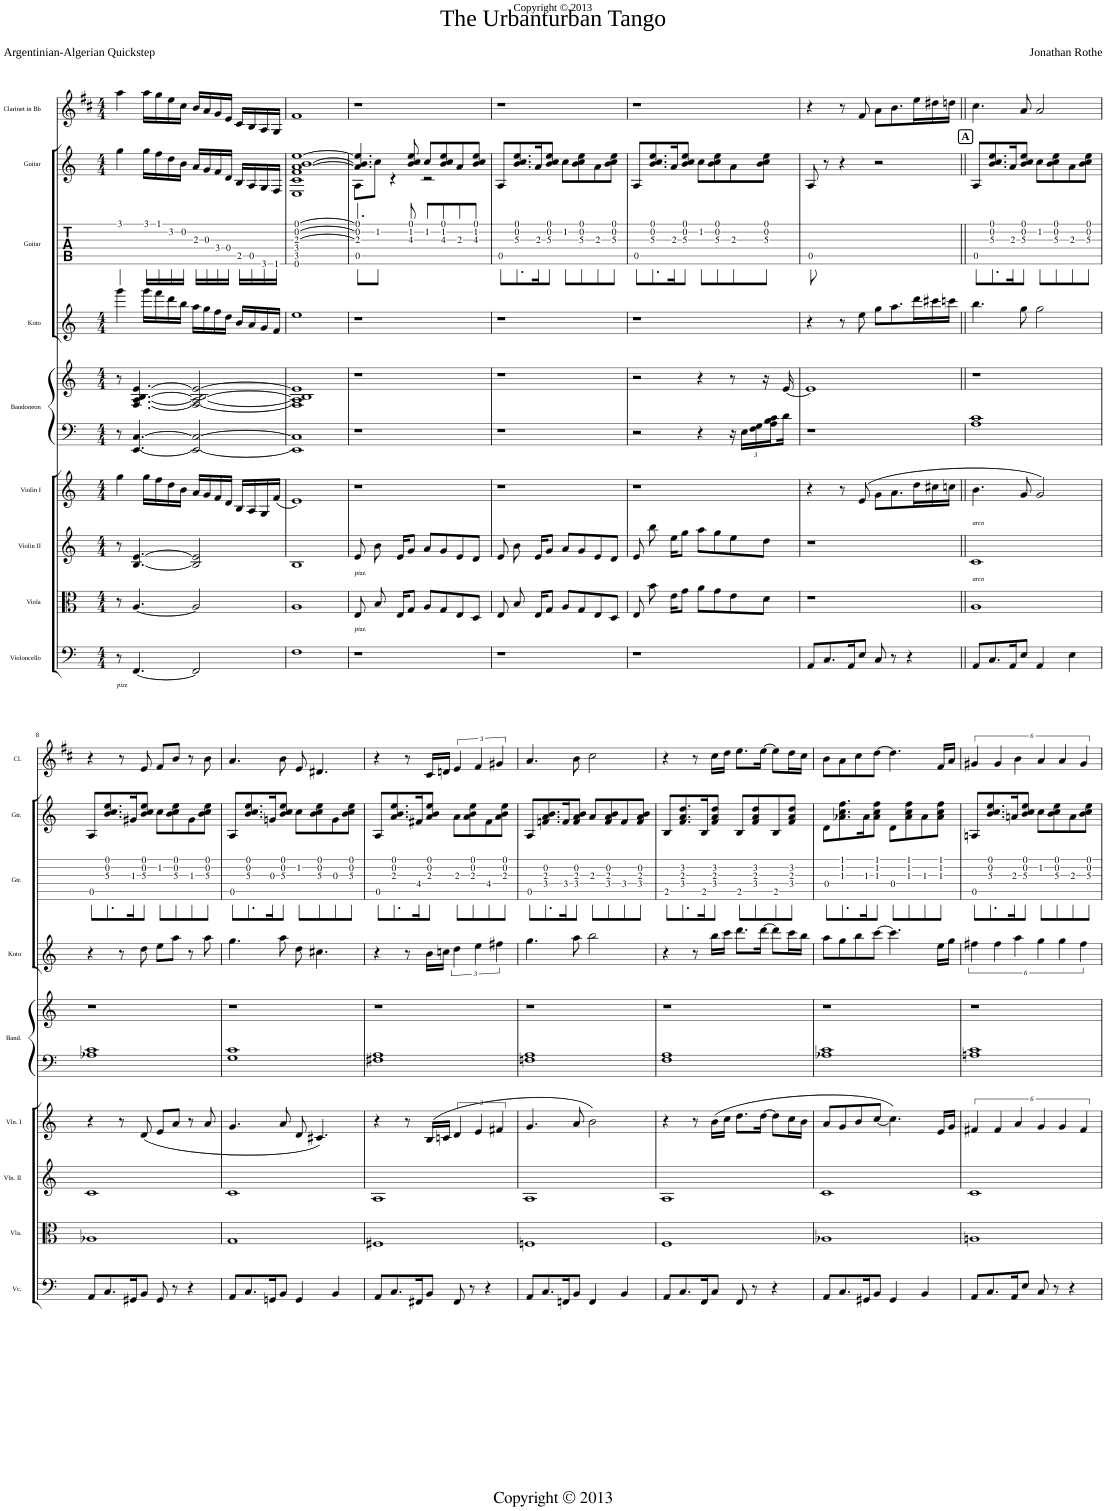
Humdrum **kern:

**kern	**kern	**kern	**kern	**kern	**kern	**kern	**kern	**kern	**kern
*part9	*part8	*part7	*part6	*part5	*part5	*part4	*part3	*part2	*part1
*staff10	*staff9	*staff8	*staff7	*staff6	*staff5	*staff4	*staff3	*staff2	*staff1
*I"Violoncello	*I"Viola	*I"Violin II	*I"Violin I	*I"Bandoneon	*	*I"Koto	*I"Guitar	*I"Guitar	*I"Clarinet in Bb
*I'Vc.	*I'Vla.	*I'Vln. II	*I'Vln. I	*I'Band.	*	*I'Koto	*I'Gtr.	*I'Gtr.	*I'Cl.
*	*	*	*	*	*	*	*stria6	*	*
*clefF4	*clefC3	*clefG2	*clefG2	*clefF4	*clefG2	*clefG2	*	*clefG2	*clefG2
*	*	*	*	*	*	*Trd7c12	*	*Trd7c12	*Trd1c2
*k[]	*k[]	*k[]	*k[]	*k[]	*k[]	*k[]	*k[]	*k[]	*k[f#c#]
*	*	*	*	*	*	*	*	*	*D:
*M4/4	*M4/4	*M4/4	*M4/4	*M4/4	*M4/4	*M4/4	*M4/4	*M4/4	*M4/4
=1	=1	=1	=1	=1	=1	=1	=1	=1	=1
!LO:TX:b:i:t=pizz	!	!	!	!	!	!	!	!	!
8r	8r	8r	4gg\	8r	8r	4ggg\	4g\	4gg\	4aa\
[<4.FF/	[<4.A/	[<4.B/ [>4.e/	.	[<4.EE/ [>4.C/	[<4.F/ [<4.A/ [>4.B/ [>4.e/	.	.	.	.
.	.	.	16gg\LL	.	.	16ggg\LL	16g\LL	16gg\LL	16aa\LL
.	.	.	16ff\	.	.	16fff\	16f\	16ff\	16gg\
.	.	.	16dd\	.	.	16ddd\	16d\	16dd\	16ee\
.	.	.	16b\JJ	.	.	16bb\JJ	16B\JJ	16b\JJ	16cc#\JJ
2FF/]	2A/]	2B/] 2e/]	16a/LL	2EE/_ 2C/_	2F/_ 2A/_ 2B/_ 2e/_	16aa\LL	16A\LL	16a/LL	16b/LL
.	.	.	16g/	.	.	16gg\	16G\	16g/	16a/
.	.	.	16f/	.	.	16ff\	16F\	16f/	16g/
.	.	.	16d/JJ	.	.	16dd\JJ	16D\JJ	16d/JJ	16e/JJ
.	.	.	16B/LL	.	.	16b/LL	16BB\LL	16B/LL	16c#/LL
.	.	.	16A/	.	.	16a/	16AA\	16A/	16B/
.	.	.	16G/	.	.	16g/	16GG\	16G/	16A/
.	.	.	(16f/JJ	.	.	16f/JJ	16FF\JJ	16F/JJ	16G/JJ
=2	=2	=2	=2	=2	=2	=2	=2	=2	=2
*	*	*	*	*	*	*	*^	*^	*
1F	1A	1B	1e)	1EE] 1C]	1F] 1A] 1B] 1e]	1ee	[>1A [>1B [>1e	1EE 1C 1F	[>1a [>1b [>1ee	1E 1c 1f	1f#
=3	=3	=3	=3	=3	=3	=3	=3	=3	=3	=3	=3
*	*^	*^	*	*	*	*	*	*	*	*	*
!	!	!	!LO:TX:b:i:t=pizz.	!	!	!	!	!	!	!	!	!	!
!	!LO:TX:b:i:t=pizz.	!	!	!	!	!	!	!	!	!	!	!	!
1r	8E/	8ryy	8e/	8ryy	1r	1r	1r	1r	4.A/] 4.B/] 4.e/]	8AA\L	4.a/] 4.b/] 4.ee/]	8A\L	1r
.	8.ryy	8B/	8.ryy	8b\	.	.	.	.	.	8c\J	.	8cc\J	.
.	.	4ryy	.	4ryy	.	.	.	.	.	4r	.	4r	.
.	16E/KL	.	16e/KL	.	.	.	.	.	.	.	.	.	.
.	8G/J	.	8g/J	.	.	.	.	.	8B/ 8c/ 8e/	.	8b/ 8cc/ 8ee/	.	.
.	8A/L	2ryy	8a/L	2ryy	.	.	.	.	8c/L	2r	8cc/L	2r	.
.	8G/	.	8g/	.	.	.	.	.	8B/ 8c/ 8e/	.	8b/ 8cc/ 8ee/	.	.
.	8E/	.	8e/	.	.	.	.	.	8A/	.	8a/	.	.
.	8D/J	.	8d/J	.	.	.	.	.	8B/ 8c/ 8e/J	.	8b/ 8cc/ 8ee/J	.	.
*	*	*	*	*	*	*	*	*	*v	*v	*	*	*
*	*	*	*	*	*	*	*	*	*	*v	*v	*
=4	=4	=4	=4	=4	=4	=4	=4	=4	=4	=4	=4
1r	8E/	8ryy	8e/	8ryy	1r	1r	1r	1r	8AA\L	8A/L	1r
.	8.ryy	8B/	8.ryy	8b\	.	.	.	.	8.c\ 8.B\ 8.e\	8.b/ 8.cc/ 8.ee/	.
.	.	4ryy	.	4ryy	.	.	.	.	.	.	.
.	16E/KL	.	16e/KL	.	.	.	.	.	16A\K	16a/K	.
.	8G/J	.	8g/J	.	.	.	.	.	8c\ 8B\ 8e\J	8b/ 8cc/ 8ee/J	.
.	8A/L	2ryy	8a/L	2ryy	.	.	.	.	8c\L	8cc\L	.
.	8G/	.	8g/	.	.	.	.	.	8c\ 8B\ 8e\	8b\ 8cc\ 8ee\	.
.	8E/	.	8e/	.	.	.	.	.	8A\	8a\	.
.	8D/J	.	8d/J	.	.	.	.	.	8c\ 8B\ 8e\J	8b\ 8cc\ 8ee\J	.
=5	=5	=5	=5	=5	=5	=5	=5	=5	=5	=5	=5
1r	8E/	8ryy	8e/	8ryy	1r	2r	2r	1r	8AA\L	8A/L	1r
.	8.ryy	8b\	8.ryy	8bb\	.	.	.	.	8.c\ 8.B\ 8.e\	8.b/ 8.cc/ 8.ee/	.
.	.	4ryy	.	4ryy	.	.	.	.	.	.	.
.	16e\KL	.	16ee\KL	.	.	.	.	.	16A\K	16a/K	.
.	8g\J	.	8gg\J	.	.	.	.	.	8c\ 8B\ 8e\J	8b/ 8cc/ 8ee/J	.
.	8a\L	2ryy	8aa\L	2ryy	.	4r	4r	.	8c\L	8cc\L	.
.	8g\	.	8gg\	.	.	.	.	.	8c\ 8B\ 8e\	8b\ 8cc\ 8ee\	.
.	8e\	.	8ee\	.	.	16r	8r	.	8A\	8a\	.
*	*	*	*	*	*	*Xbrackettup	*	*	*	*	*
.	.	.	.	.	.	24E\LL	.	.	.	.	.
.	.	.	.	.	.	24F\ 24G\	.	.	.	.	.
.	8d\J	.	8dd\J	.	.	.	16r	.	8c\ 8B\ 8e\J	8b\ 8cc\ 8ee\J	.
.	.	.	.	.	.	24A\ 24B\ 24c\	.	.	.	.	.
.	.	.	.	.	.	16d\JJ	[<16e/	.	.	.	.
*	*v	*v	*	*	*	*	*	*	*	*	*
*	*	*v	*v	*	*	*	*	*	*	*
=6	=6	=6	=6	=6	=6	=6	=6	=6	=6
8AA/L	1r	1r	4r	1r	1e]	4r	8AA\	8A/	4r
8.C/	.	.	.	.	.	.	8r	8r	.
.	.	.	8r	.	.	8r	4r	4r	8r
16AA/K	.	.	.	.	.	.	.	.	.
8E/J	.	.	(8e/	.	.	8ee\	.	.	8f#/
8C/	.	.	8g\L	.	.	8gg\L	2r	2r	8a\L
8r	.	.	8.a\	.	.	8.aa\	.	.	8.b\
4r	.	.	.	.	.	.	.	.	.
.	.	.	16dd\L	.	.	16ddd\L	.	.	16ee\L
.	.	.	16cc#X\	.	.	16ccc#X\	.	.	16dd#X\
.	.	.	16ccn\JJ	.	.	16cccn\JJ	.	.	16ddn\JJ
!!LO:REH:place=s1:b:B:cj:fs=10.2845:t=A
=7||	=7||	=7||	=7||	=7||	=7||	=7||	=7||	=7||	=7||
!	!	!LO:TX:a:i:t=arco	!	!	!	!	!	!	!
!	!LO:TX:a:i:t=arco	!	!	!	!	!	!	!	!
8AA/L	1A	1c	4.b\	1A 1c	1r	4.bb\	8AA\L	8A/L	4.cc#\
8.C/	.	.	.	.	.	.	8.c\ 8.B\ 8.e\	8.b/ 8.cc/ 8.ee/	.
16AA/K	.	.	.	.	.	.	16A\K	16a/K	.
8E/J	.	.	8g/	.	.	8gg\	8c\ 8B\ 8e\J	8b/ 8cc/ 8ee/J	8a/
4AA/	.	.	2g/)	.	.	2gg\	8c\L	8cc\L	2a/
.	.	.	.	.	.	.	8c\ 8B\ 8e\	8b\ 8cc\ 8ee\	.
4E\	.	.	.	.	.	.	8A\	8a\	.
.	.	.	.	.	.	.	8c\ 8B\ 8e\J	8b\ 8cc\ 8ee\J	.
!!LO:LB:g=z
=8	=8	=8	=8	=8	=8	=8	=8	=8	=8
8AA/L	1A-X	1c	4r	1A-X 1c	1r	4r	8AA\L	8A/L	4r
8.C/	.	.	.	.	.	.	8.c\ 8.B\ 8.e\	8.b/ 8.cc/ 8.ee/	.
.	.	.	8r	.	.	8r	.	.	8r
16GG#X/K	.	.	.	.	.	.	16G#\K	16g#X/K	.
8BB/J	.	.	(8d/	.	.	8dd\	8c\ 8B\ 8e\J	8b/ 8cc/ 8ee/J	8e/
8GG#/	.	.	8e/L	.	.	8ee\L	8c\L	8cc\L	8f#/L
8r	.	.	8a/J	.	.	8aa\J	8c\ 8B\ 8e\	8b\ 8cc\ 8ee\	8b/J
4r	.	.	8r	.	.	8r	8G#\	8g#\	8r
.	.	.	8a/	.	.	8aa\	8c\ 8B\ 8e\J	8b\ 8cc\ 8ee\J	8b\
=9	=9	=9	=9	=9	=9	=9	=9	=9	=9
8AA/L	1G	1c	4.g/	1G 1c	1r	4.gg\	8AA\L	8A/L	4.a/
8.C/	.	.	.	.	.	.	8.c\ 8.B\ 8.e\	8.b/ 8.cc/ 8.ee/	.
16GGn/K	.	.	.	.	.	.	16G\K	16gn/K	.
8BB/J	.	.	8a/	.	.	8aa\	8c\ 8B\ 8e\J	8b/ 8cc/ 8ee/J	8b\
4GG/	.	.	8d/	.	.	8dd\	8c\L	8cc\L	8e/
.	.	.	4.c#X/)	.	.	4.cc#X\	8c\ 8B\ 8e\	8b\ 8cc\ 8ee\	4.d#X/
4BB/	.	.	.	.	.	.	8G\	8g\	.
.	.	.	.	.	.	.	8c\ 8B\ 8e\J	8b\ 8cc\ 8ee\J	.
=10	=10	=10	=10	=10	=10	=10	=10	=10	=10
8AA/L	1F#X	1A	4r	1F#X 1A	1r	4r	8AA\L	8A/L	4r
8.C/	.	.	.	.	.	.	8.A\ 8.B\ 8.e\	8.a/ 8.b/ 8.ee/	.
.	.	.	8r	.	.	8r	.	.	8r
16FF#X/K	.	.	.	.	.	.	16F#\K	16f#X/K	.
8BB/J	.	.	(16B/LL	.	.	16b\LL	8A\ 8B\ 8e\J	8a/ 8b/ 8ee/J	16c#/LL
.	.	.	16cn/JJ	.	.	16ccn\JJ	.	.	16dn/JJ
8FF#/	.	.	6d/	.	.	6dd\	8A\L	8a\L	6e/
8r	.	.	.	.	.	.	8A\ 8B\ 8e\	8a\ 8b\ 8ee\	.
.	.	.	6e/	.	.	6ee\	.	.	6f#/
4r	.	.	.	.	.	.	8F#\	8f#\	.
.	.	.	6f#X/	.	.	6ff#X\	.	.	6g#X/
.	.	.	.	.	.	.	8A\ 8B\ 8e\J	8a\ 8b\ 8ee\J	.
=11	=11	=11	=11	=11	=11	=11	=11	=11	=11
8AA/L	1Fn	1A	4.g/	1Fn 1A	1r	4.gg\	8AA\L	8A/L	4.a/
8.C/	.	.	.	.	.	.	8.F\ 8.A\ 8.B\	8.fn/ 8.a/ 8.b/	.
16FFn/K	.	.	.	.	.	.	16F\K	16f/K	.
8BB/J	.	.	8a/	.	.	8aa\	8F\ 8A\ 8B\J	8f/ 8a/ 8b/J	8b\
4FF/	.	.	2b\)	.	.	2bb\	8A\L	8a/L	2cc#\
.	.	.	.	.	.	.	8F\ 8A\ 8B\	8f/ 8a/ 8b/	.
4BB/	.	.	.	.	.	.	8F\	8f/	.
.	.	.	.	.	.	.	8F\ 8A\ 8B\J	8f/ 8a/ 8b/J	.
=12	=12	=12	=12	=12	=12	=12	=12	=12	=12
8AA/L	1F	1A	4r	1F 1A	1r	4r	8BB\L	8B/L	4r
8.C/	.	.	.	.	.	.	8.F\ 8.A\ 8.d\	8.f/ 8.a/ 8.dd/	.
.	.	.	8r	.	.	8r	.	.	8r
16FF/K	.	.	.	.	.	.	16BB\K	16B/K	.
8C/J	.	.	(16b\LL	.	.	16bb\LL	8F\ 8A\ 8d\J	8f/ 8a/ 8dd/J	16cc#\LL
.	.	.	16cc\JJ	.	.	16ccc\JJ	.	.	16dd\JJ
8FF/	.	.	8.dd\L	.	.	8.ddd\L	8BB\L	8B/L	8.ee\L
8r	.	.	.	.	.	.	8F\ 8A\ 8d\	8f/ 8a/ 8dd/	.
.	.	.	[>16dd\Jk	.	.	[>16ddd\Jk	.	.	[>16ee\Jk
4r	.	.	8dd\L]	.	.	8ddd\L]	8BB\	8B/	8ee\L]
.	.	.	16cc\L	.	.	16ccc\L	8F\ 8A\ 8d\J	8f/ 8a/ 8dd/J	16dd\L
.	.	.	16b\JJ	.	.	16bb\JJ	.	.	16cc#\JJ
=13	=13	=13	=13	=13	=13	=13	=13	=13	=13
8AA/L	1A-X	1c	8a/L	1A-X 1c	1r	8aa\L	8D\L	8d\L	8b\L
8.C/	.	.	8g/	.	.	8gg\	8.A-\ 8.c\ 8.f\	8.a-X\ 8.cc\ 8.ff\	8a\
.	.	.	8b/	.	.	8bb\	.	.	8cc#\
16GG#X/K	.	.	.	.	.	.	16A-\K	16a-\K	.
8BB/J	.	.	[<8cc/J	.	.	[>8ccc\J	8A-\ 8c\ 8f\J	8a-\ 8cc\ 8ff\J	[>8dd\J
4GG#/	.	.	4.cc\])	.	.	4.ccc\]	8D\L	8d\L	4.dd\]
.	.	.	.	.	.	.	8A-\ 8c\ 8f\	8a-\ 8cc\ 8ff\	.
4BB/	.	.	.	.	.	.	8A-\	8a-\	.
.	.	.	16e/LL	.	.	16ee\LL	8A-\ 8c\ 8f\J	8a-\ 8cc\ 8ff\J	16f#/LL
.	.	.	16g/JJ	.	.	16gg\JJ	.	.	16a/JJ
=14	=14	=14	=14	=14	=14	=14	=14	=14	=14
8AA/L	1An	1c	6f#X/	1An 1c	1r	6ff#X\	8AA\L	8An/L	6g#X/
8.C/	.	.	.	.	.	.	8.c\ 8.B\ 8.e\	8.b/ 8.cc/ 8.ee/	.
.	.	.	6f#/	.	.	6ff#\	.	.	6g#/
16AA/K	.	.	.	.	.	.	16A\K	16an/K	.
.	.	.	6a/	.	.	6aa\	.	.	6b\
8E/J	.	.	.	.	.	.	8c\ 8B\ 8e\J	8b/ 8cc/ 8ee/J	.
8C/	.	.	6g/	.	.	6gg\	8c\L	8cc\L	6a/
8r	.	.	.	.	.	.	8c\ 8B\ 8e\	8b\ 8cc\ 8ee\	.
.	.	.	6g/	.	.	6gg\	.	.	6a/
4r	.	.	.	.	.	.	8A\	8a\	.
.	.	.	6f#/	.	.	6ff#\	.	.	6g#/
.	.	.	.	.	.	.	8c\ 8B\ 8e\J	8b\ 8cc\ 8ee\J	.
=	=	=	=	=	=	=	=	=	=
*-	*-	*-	*-	*-	*-	*-	*-	*-	*-
